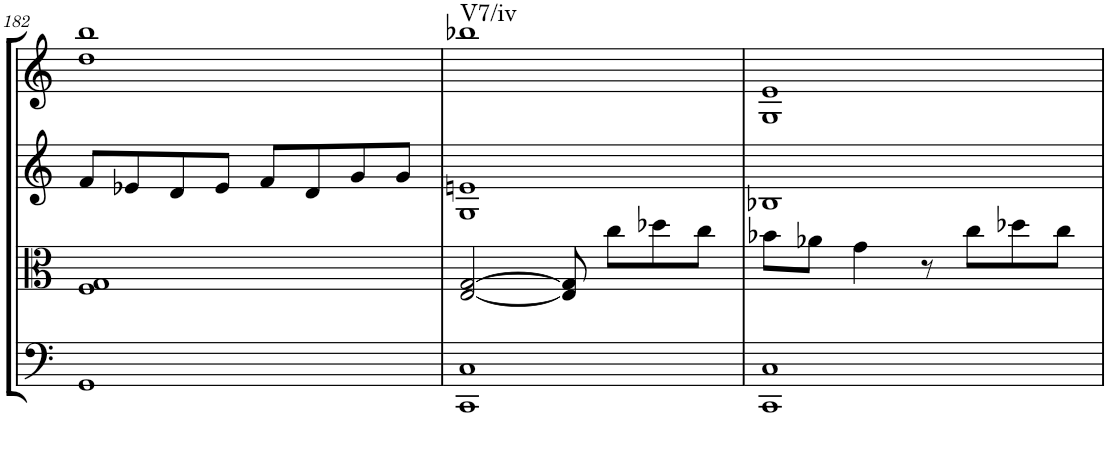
**kern	**kern	**kern	**kern	**harte
*part4	*part3	*part2	*part1	*part1
*staff4	*staff3	*staff2	*staff1	*
*I"Cello	*I"Viola	*I"2nd Violin	*I"1st Violin	*
!!LO:PB:g=z
*clefF4	*clefC3	*clefG2	*clefG2	*
*k[]	*k[]	*k[]	*k[]	*
*M2/2	*M2/2	*M2/2	*M2/2	*
*met(c|)	*met(c|)	*met(c|)	*met(c|)	*
=182	=182	=182	=182	=182
1GG	1F 1G	8f/L	1dd 1bb	.
.	.	8e-X/	.	.
.	.	8d/	.	.
.	.	8e-/J	.	.
.	.	8f/L	.	.
.	.	8d/	.	.
.	.	8g/	.	.
.	.	8g/J	.	.
=183	=183	=183	=183	=183
!	!	!	!	!LO:H:kt=V7/iv
1CC 1C	[2E/ [2G/	1G 1en	1bb-X	N
.	8E/] 8G/]	.	.	.
.	8cc\L	.	.	.
.	8dd-X\	.	.	.
.	8cc\J	.	.	.
=184	=184	=184	=184	=184
1CC 1C	8b-X\L	1B-X	1G 1e	.
.	8a-X\J	.	.	.
.	4g\	.	.	.
.	8r	.	.	.
.	8cc\L	.	.	.
.	8dd-X\	.	.	.
.	8cc\J	.	.	.
=	=	=	=	=
*-	*-	*-	*-	*-
